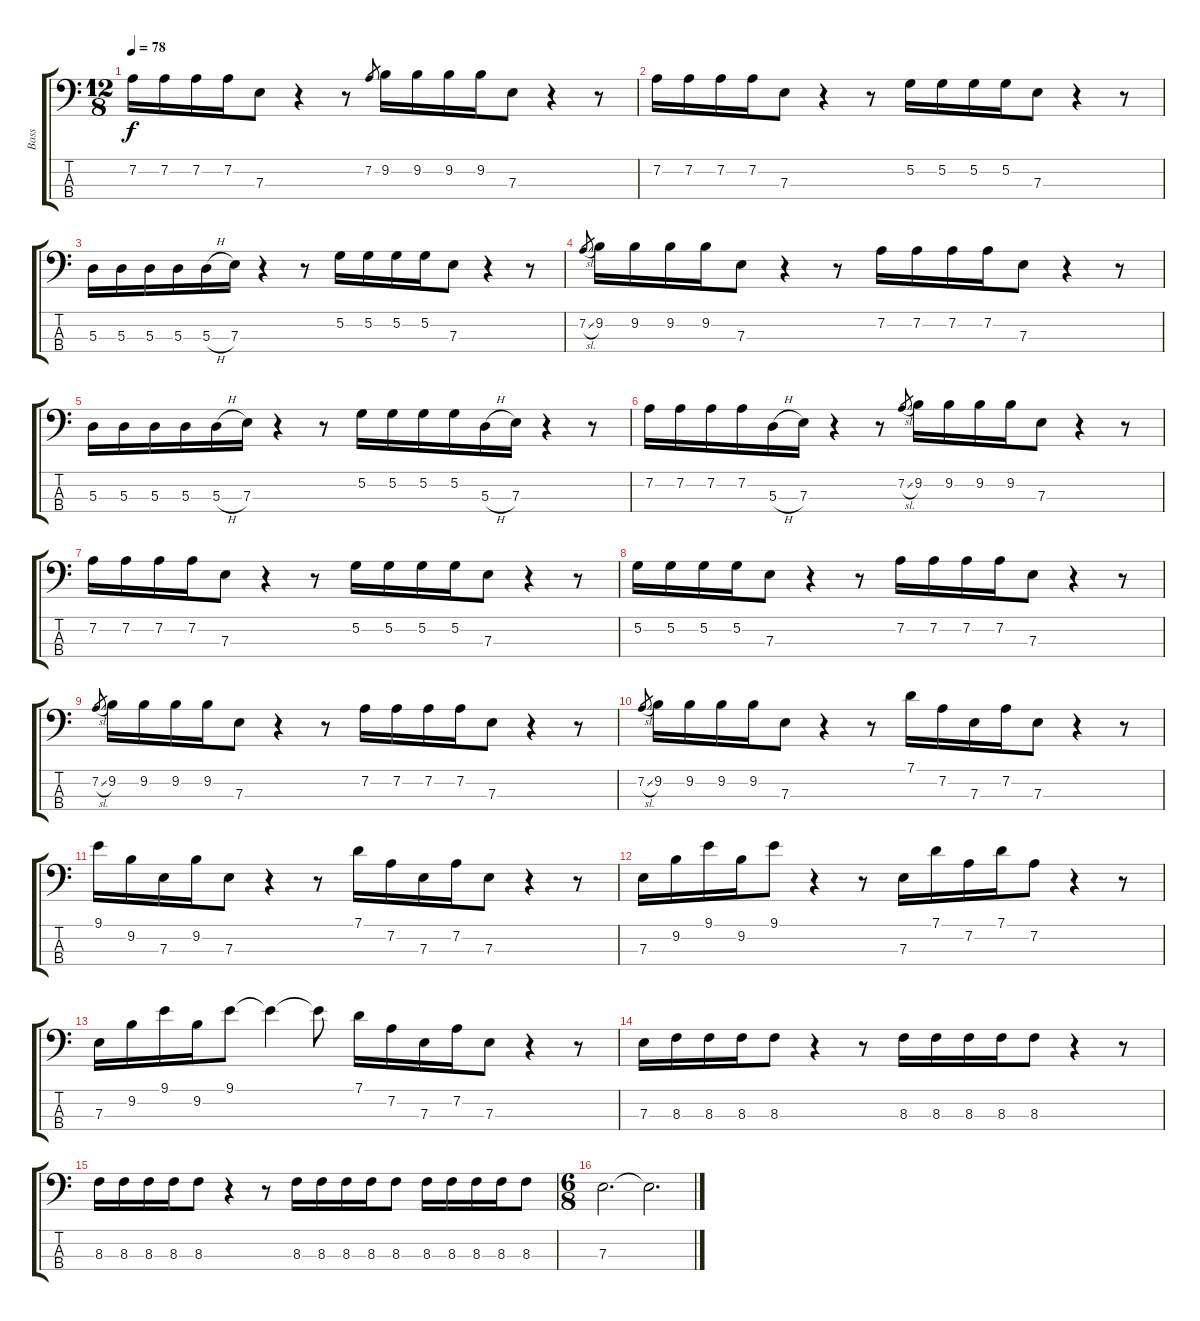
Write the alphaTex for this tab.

\track ("Bass " "Bass ") {instrument electricbassfinger}
\staff {score tabs}
\tuning (G2 D2 A1 E1) {hide}
\ts (12 8)
\tempo 78
\clef f4
\ks c
7.2.16{dy f} 7.2.16 7.2.16 7.2.16 7.3.8 r.4 r.8 7.2.8{gr} 9.2.16 9.2.16 9.2.16 9.2.16 7.3.8 r.4 r.8 |
7.2.16 7.2.16 7.2.16 7.2.16 7.3.8 r.4 r.8 5.2.16 5.2.16 5.2.16 5.2.16 7.3.8 r.4 r.8 |
5.3.16 5.3.16 5.3.16 5.3.16 5.3{h}.16 7.3.16 r.4 r.8 5.2.16 5.2.16 5.2.16 5.2.16 7.3.8 r.4 r.8 |
7.2{sl}.8{gr} 9.2.16 9.2.16 9.2.16 9.2.16 7.3.8 r.4 r.8 7.2.16 7.2.16 7.2.16 7.2.16 7.3.8 r.4 r.8 |
5.3.16 5.3.16 5.3.16 5.3.16 5.3{h}.16 7.3.16 r.4 r.8 5.2.16 5.2.16 5.2.16 5.2.16 5.3{h}.16 7.3.16 r.4 r.8 |
7.2.16 7.2.16 7.2.16 7.2.16 5.3{h}.16 7.3.16 r.4 r.8 7.2{sl}.8{gr} 9.2.16 9.2.16 9.2.16 9.2.16 7.3.8 r.4 r.8 |
7.2.16 7.2.16 7.2.16 7.2.16 7.3.8 r.4 r.8 5.2.16 5.2.16 5.2.16 5.2.16 7.3.8 r.4 r.8 |
5.2.16 5.2.16 5.2.16 5.2.16 7.3.8 r.4 r.8 7.2.16 7.2.16 7.2.16 7.2.16 7.3.8 r.4 r.8 |
7.2{sl}.8{gr} 9.2.16 9.2.16 9.2.16 9.2.16 7.3.8 r.4 r.8 7.2.16 7.2.16 7.2.16 7.2.16 7.3.8 r.4 r.8 |
7.2{sl}.8{gr} 9.2.16 9.2.16 9.2.16 9.2.16 7.3.8 r.4 r.8 7.1.16 7.2.16 7.3.16 7.2.16 7.3.8 r.4 r.8 |
9.1.16 9.2.16 7.3.16 9.2.16 7.3.8 r.4 r.8 7.1.16 7.2.16 7.3.16 7.2.16 7.3.8 r.4 r.8 |
7.3.16 9.2.16 9.1.16 9.2.16 9.1.8 r.4 r.8 7.3.16 7.1.16 7.2.16 7.1.16 7.2.8 r.4 r.8 |
7.3.16 9.2.16 9.1.16 9.2.16 9.1.8 9.1{t}.4 9.1{t}.8 7.1.16 7.2.16 7.3.16 7.2.16 7.3.8 r.4 r.8 |
7.3.16 8.3.16 8.3.16 8.3.16 8.3.8 r.4 r.8 8.3.16 8.3.16 8.3.16 8.3.16 8.3.8 r.4 r.8 |
8.3.16 8.3.16 8.3.16 8.3.16 8.3.8 r.4 r.8 8.3.16 8.3.16 8.3.16 8.3.16 8.3.8 8.3.16 8.3.16 8.3.16 8.3.16 8.3.8 |
\ts (6 8)
7.3.2{d} 7.3{t}.2{d}
